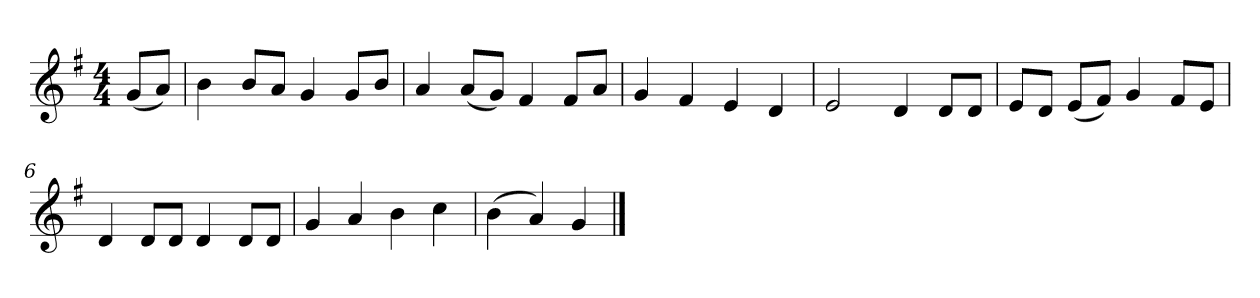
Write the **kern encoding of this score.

**kern
*part1
*staff1
*k[f#]
*M4/4
*MM120
=
(8gL
8aJ)
=1
4b
8bL
8aJ
4g
8gL
8bJ
=2
4a
(8aL
8gJ)
4f#
8f#L
8aJ
=3
4g
4f#
4e
4d
=4
2e
4d
8dL
8dJ
=5
8eL
8dJ
(8eL
8f#J)
4g
8f#L
8eJ
=6
4d
8dL
8dJ
4d
8dL
8dJ
=7
4g
4a
4b
4cc
=8
(4b
4a)
4g
==
*-
